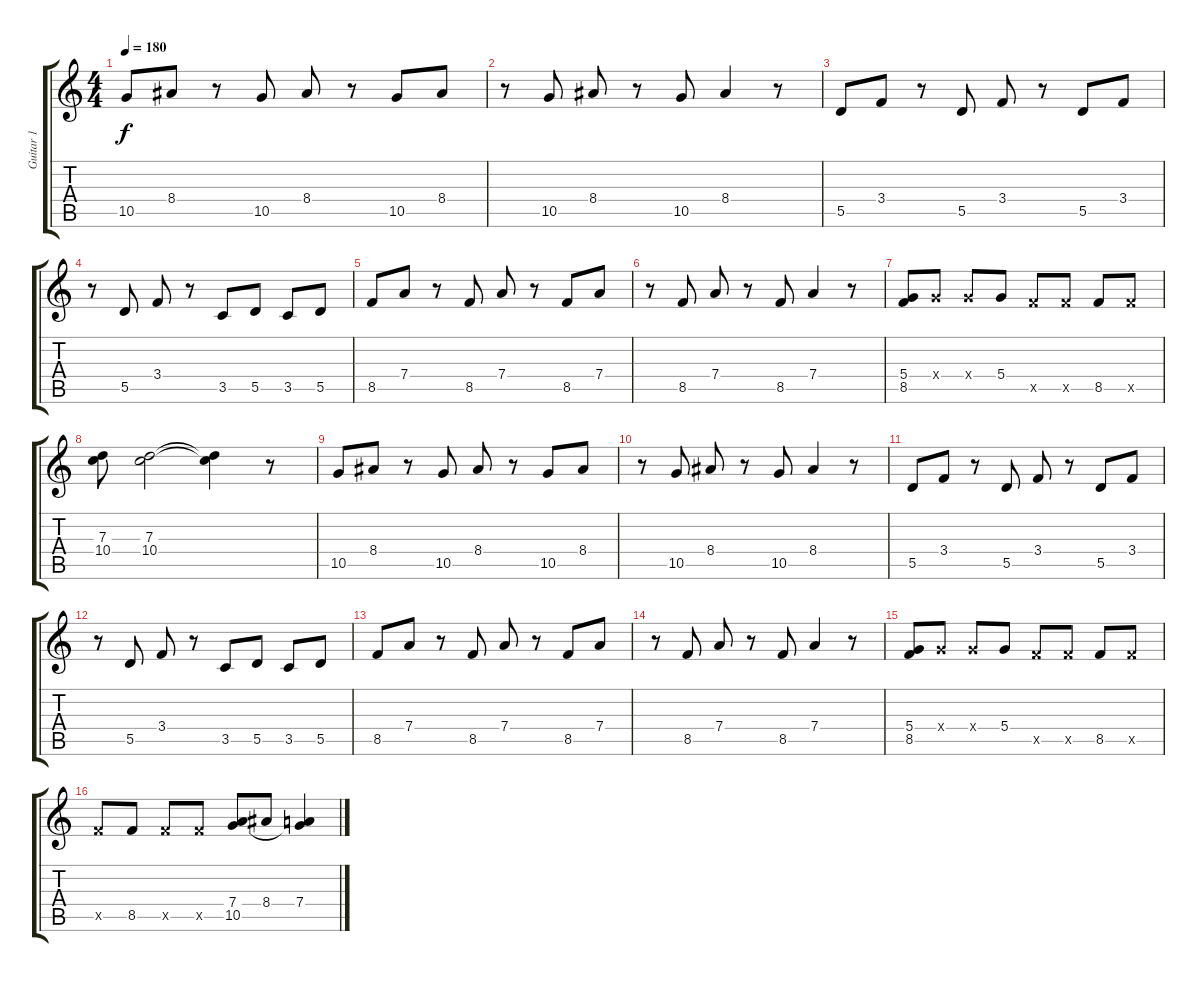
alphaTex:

\track ("Guitar 1" "Guitar 1") {instrument electricguitarjazz}
\staff {score tabs}
\tuning (E4 B3 G3 D3 A2 E2) {hide}
\ts (4 4)
\tempo 180
\clef g2
\ks c
10.5.8{dy f} 8.4.8 r.8 10.5.8 8.4.8 r.8 10.5.8 8.4.8 |
r.8 10.5.8 8.4.8 r.8 10.5.8 8.4.4 r.8 |
5.5.8 3.4.8 r.8 5.5.8 3.4.8 r.8 5.5.8 3.4.8 |
r.8 5.5.8 3.4.8 r.8 3.5.8 5.5.8 3.5.8 5.5.8 |
8.5.8 7.4.8 r.8 8.5.8 7.4.8 r.8 8.5.8 7.4.8 |
r.8 8.5.8 7.4.8 r.8 8.5.8 7.4.4 r.8 |
(5.4 8.5).8 5.4{x}.8 5.4{x}.8 5.4.8 8.5{x}.8 8.5{x}.8 8.5.8 8.5{x}.8 |
(7.3 10.4).8 (7.3 10.4).2 (7.3{t} 10.4{t}).4 r.8 |
10.5.8 8.4.8 r.8 10.5.8 8.4.8 r.8 10.5.8 8.4.8 |
r.8 10.5.8 8.4.8 r.8 10.5.8 8.4.4 r.8 |
5.5.8 3.4.8 r.8 5.5.8 3.4.8 r.8 5.5.8 3.4.8 |
r.8 5.5.8 3.4.8 r.8 3.5.8 5.5.8 3.5.8 5.5.8 |
8.5.8 7.4.8 r.8 8.5.8 7.4.8 r.8 8.5.8 7.4.8 |
r.8 8.5.8 7.4.8 r.8 8.5.8 7.4.4 r.8 |
(5.4 8.5).8 5.4{x}.8 5.4{x}.8 5.4.8 8.5{x}.8 8.5{x}.8 8.5.8 8.5{x}.8 |
8.5{x}.8 8.5.8 8.5{x}.8 8.5{x}.8 (7.4 10.5).8 8.4.8 (7.4 10.5{t}).4
